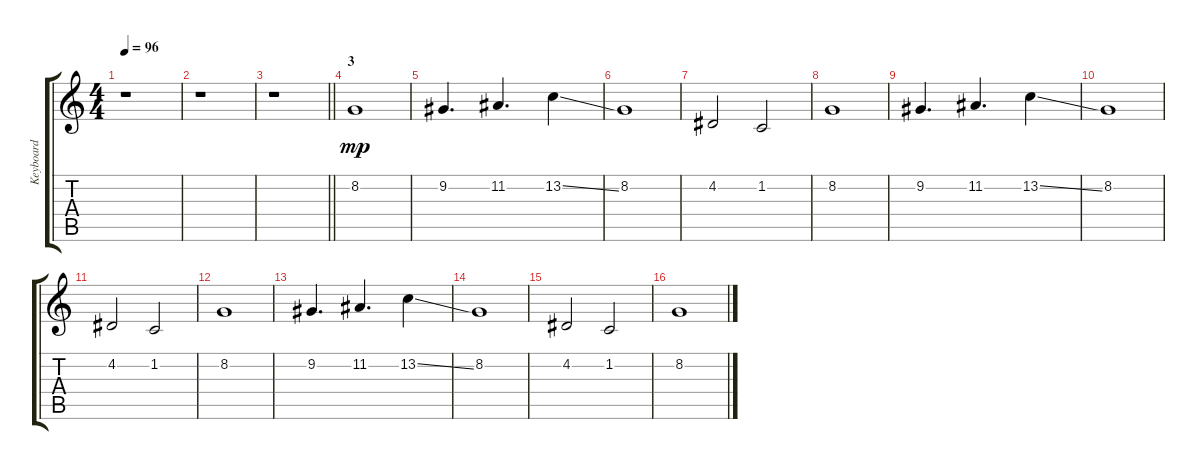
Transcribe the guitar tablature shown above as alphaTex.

\track ("Keyboard" "Keyboard") {instrument synthstrings1}
\staff {score tabs}
\tuning (E4 B3 G3 D3 A2 D2) {hide}
\ts (4 4)
\tempo 96
\clef g2
\ks c
r.1{dy mp} |
r.1 |
\barLineRight lightlight
r.1 |
\section ("" "3")
8.2.1 |
9.2.4{d} 11.2.4{d} 13.2{ss}.4 |
8.2.1 |
4.2.2 1.2.2 |
8.2.1 |
9.2.4{d} 11.2.4{d} 13.2{ss}.4 |
8.2.1 |
4.2.2 1.2.2 |
8.2.1 |
9.2.4{d} 11.2.4{d} 13.2{ss}.4 |
8.2.1 |
4.2.2 1.2.2 |
8.2.1
